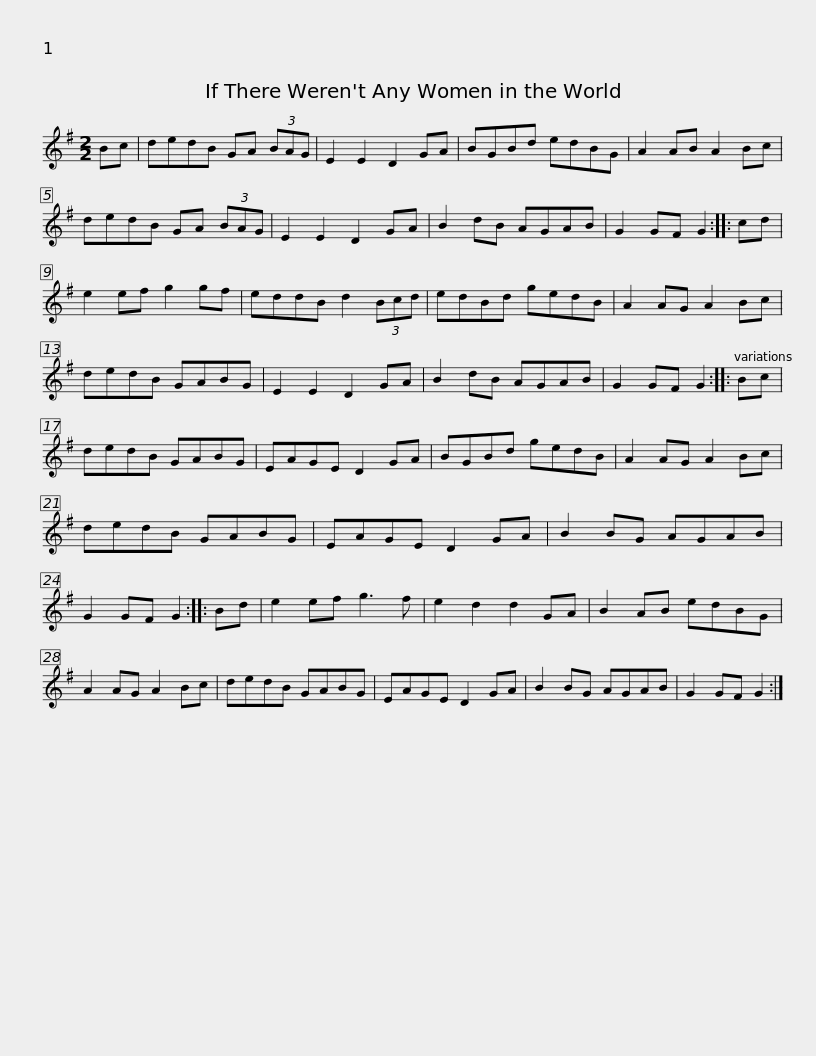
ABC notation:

X:1
L:1/8
M:2/2
I:linebreak $
K:G
V:1 treble
V:1
 Bc | dedB GA (3BAG | E2 E2 D2 GA | BGBd edBG | A2 AB A2 Bc | %5
 dedB GA (3BAG | E2 E2 D2 GA |$ B2 dB AGAB | G2 GF G2 :: cd | %10
 e2 ef g2 gf | eddB d2 (3Bcd | edBd gedB | A2 AG A2 Bc |$ dedB GABG | %15
 E2 E2 D2 GA | B2 dB AGAB | G2 GF G2 :: Bc | dedB GABG | %20
 EAGE D2 GA |$ BGBd gedB | A2 AG A2 Bc | dedB GABG | EAGE D2 GA | %25
 B2 BG AGAB | G2 GF G2 :: Bd |$ e2 ef g3 f | e2 d2 d2 GA | %30
 B2 AB edBG | A2 AG A2 Bc | dedB GABG | EAGE D2 GA | B2 BG AGAB |$ %35
 G2 GF G2 :| %36
